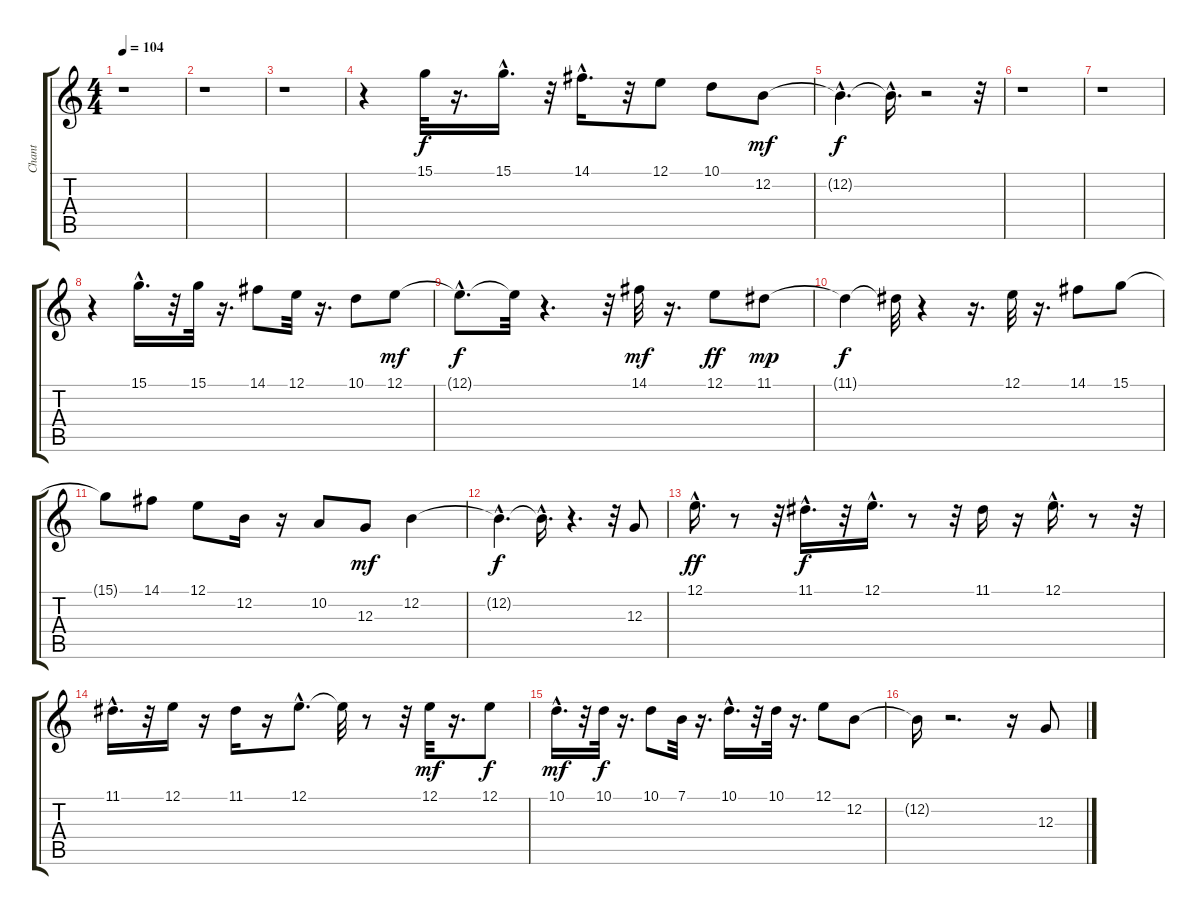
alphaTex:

\track ("Chant" "Chant") {instrument flute}
\staff {score tabs}
\tuning (E4 B3 G3 D3 A2 E2) {hide}
\ts (4 4)
\tempo 104
\clef g2
\ks c
r.1{dy f} |
r.1 |
r.1 |
r.4 15.1.32 r.16{d} 15.1{hac}.16{d} r.32 14.1{hac}.16{d} r.32 12.1.8 10.1.8 12.2.8{dy mf} |
12.2{hac t}.4{d dy f} 12.2{hac t}.16{d} r.2 r.32 |
r.1 |
r.1 |
r.4 15.1{hac}.16{d} r.32 15.1.32 r.16{d} 14.1.8 12.1.32 r.16{d} 10.1.8 12.1.8{dy mf} |
12.1{hac t}.8{d dy f} 12.1{t}.32 r.4{d} r.32 14.1.32{dy mf} r.16{d} 12.1.8{dy ff} 11.1.8{dy mp} |
11.1{t}.4{dy f} 11.1{t}.32 r.4 r.16{d} 12.1.32 r.16{d} 14.1.8 15.1.8 |
15.1{t}.8 14.1.8 12.1.8 12.2.16 r.16 10.2.8 12.3.8{dy mf} 12.2.4 |
12.2{hac t}.4{d dy f} 12.2{hac t}.16{d} r.4{d} r.32 12.3.8 |
12.1{hac}.16{d dy ff} r.8 r.32 11.1{hac}.16{d dy f} r.32 12.1{hac}.16{d} r.8 r.32 11.1.16 r.16 12.1{hac}.16{d} r.8 r.32 |
11.1{hac}.16{d} r.32 12.1.16 r.16 11.1.16 r.16 12.1{hac}.8{d} 12.1{t}.32 r.8 r.32 12.1.32{dy mf} r.16{d} 12.1.8{dy f} |
10.1{hac}.16{d dy mf} r.32 10.1.32{dy f} r.16{d} 10.1.8 7.1.32 r.16{d} 10.1{hac}.16{d} r.32 10.1.32 r.16{d} 12.1.8 12.2.8 |
12.2{t}.16 r.2{d} r.16 12.3.8
